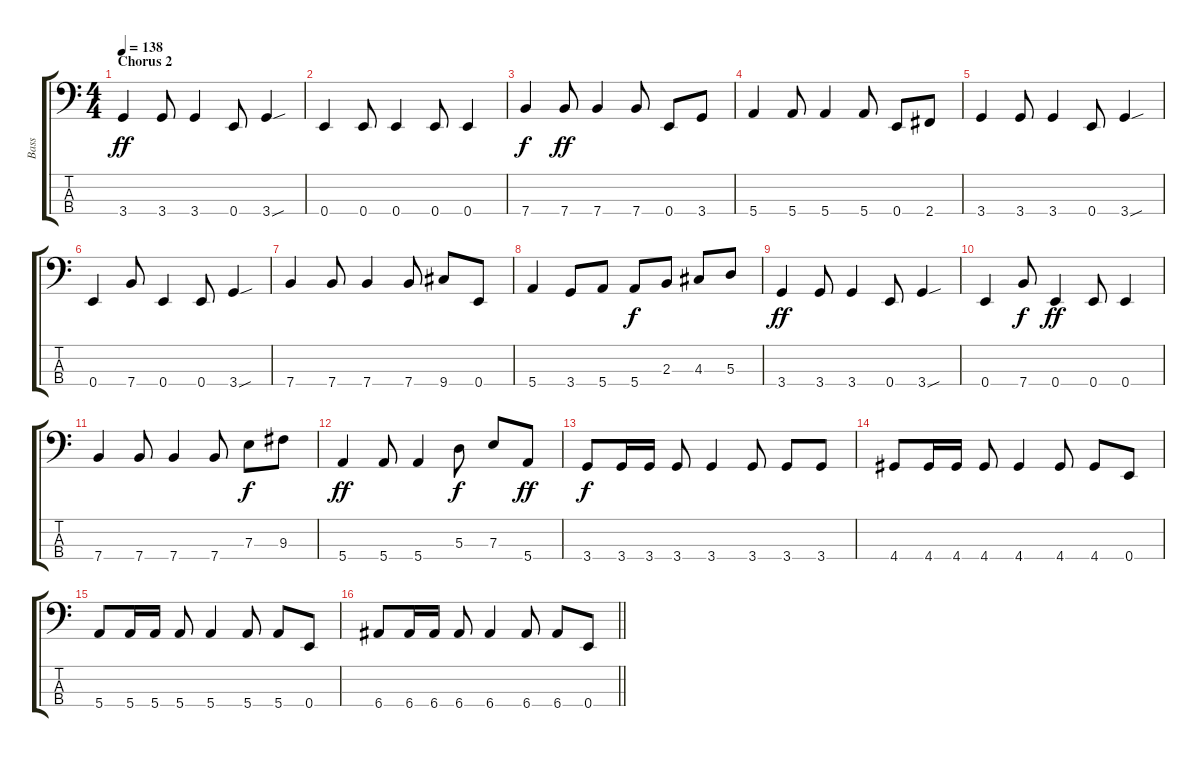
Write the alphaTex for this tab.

\track ("Bass" "Bass") {instrument electricbassfinger}
\staff {score tabs}
\tuning (G2 D2 A1 E1) {hide}
\ts (4 4)
\section ("" "Chorus 2")
\tempo 138
\clef f4
\ks c
3.4.4{dy ff} 3.4.8 3.4.4 0.4.8 3.4{sou}.4 |
0.4.4 0.4.8 0.4.4 0.4.8 0.4.4 |
7.4.4{dy f} 7.4.8{dy ff} 7.4.4 7.4.8 0.4.8 3.4.8 |
5.4.4 5.4.8 5.4.4 5.4.8 0.4.8 2.4.8 |
3.4.4 3.4.8 3.4.4 0.4.8 3.4{sou}.4 |
0.4.4 7.4.8 0.4.4 0.4.8 3.4{sou}.4 |
7.4.4 7.4.8 7.4.4 7.4.8 9.4.8 0.4.8 |
5.4.4 3.4.8 5.4.8 5.4.8{dy f} 2.3.8 4.3.8 5.3.8 |
3.4.4{dy ff} 3.4.8 3.4.4 0.4.8 3.4{sou}.4 |
0.4.4 7.4.8{dy f} 0.4.4{dy ff} 0.4.8 0.4.4 |
7.4.4 7.4.8 7.4.4 7.4.8 7.3.8{dy f} 9.3.8 |
5.4.4{dy ff} 5.4.8 5.4.4 5.3.8{dy f} 7.3.8 5.4.8{dy ff} |
3.4.8{dy f} 3.4.16 3.4.16 3.4.8 3.4.4 3.4.8 3.4.8 3.4.8 |
4.4.8 4.4.16 4.4.16 4.4.8 4.4.4 4.4.8 4.4.8 0.4.8 |
5.4.8 5.4.16 5.4.16 5.4.8 5.4.4 5.4.8 5.4.8 0.4.8 |
\barLineRight lightlight
6.4.8 6.4.16 6.4.16 6.4.8 6.4.4 6.4.8 6.4.8 0.4.8
